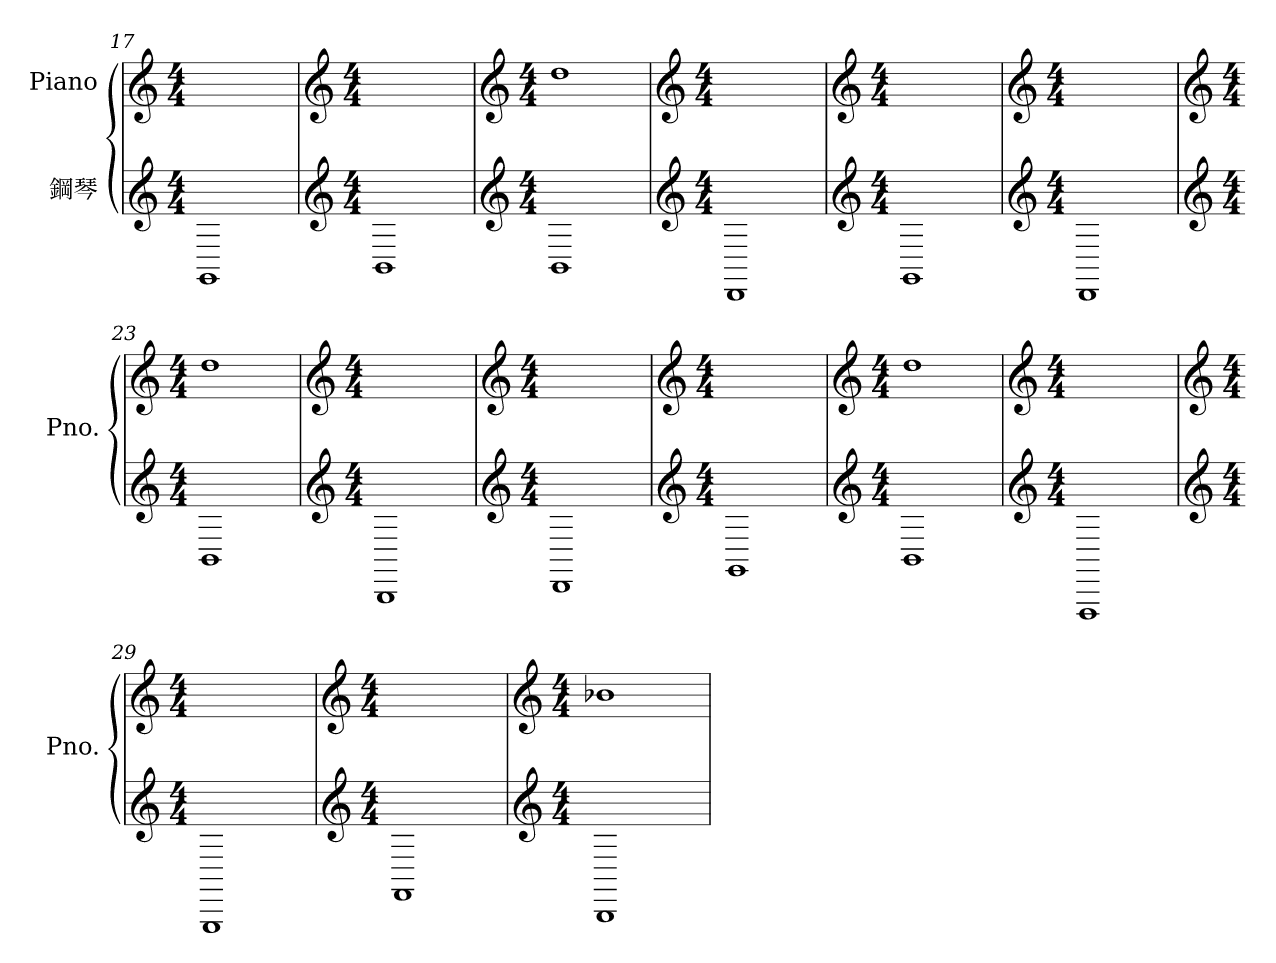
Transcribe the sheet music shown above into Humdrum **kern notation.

**kern	**kern
*part2	*part1
*staff2	*staff1
*I"鋼琴	*I"Piano
*	*I'Pno.
*clefG2	*clefG2
*k[]	*k[]
*M4/4	*M4/4
=17	=17
*^	*
1ryy	1GG	1ryy
=18	=18	=18
*clefG2	*	*clefG2
*k[]	*	*k[]
*M4/4	*	*M4/4
1ryy	1BB	1ryy
=19	=19	=19
*clefG2	*	*clefG2
*k[]	*	*k[]
*M4/4	*	*M4/4
1ryy	1BB	1dd
=20	=20	=20
*clefG2	*	*clefG2
*k[]	*	*k[]
*M4/4	*	*M4/4
1ryy	1DD	1ryy
=21	=21	=21
*clefG2	*	*clefG2
*k[]	*	*k[]
*M4/4	*	*M4/4
1ryy	1GG	1ryy
=22	=22	=22
*clefG2	*	*clefG2
*k[]	*	*k[]
*M4/4	*	*M4/4
1ryy	1DD	1ryy
=23	=23	=23
*clefG2	*	*clefG2
*k[]	*	*k[]
*M4/4	*	*M4/4
1ryy	1BB	1dd
=24	=24	=24
*clefG2	*	*clefG2
*k[]	*	*k[]
*M4/4	*	*M4/4
1ryy	1BBB	1ryy
=25	=25	=25
*clefG2	*	*clefG2
*k[]	*	*k[]
*M4/4	*	*M4/4
1ryy	1DD	1ryy
=26	=26	=26
*clefG2	*	*clefG2
*k[]	*	*k[]
*M4/4	*	*M4/4
1ryy	1GG	1ryy
=27	=27	=27
*clefG2	*	*clefG2
*k[]	*	*k[]
*M4/4	*	*M4/4
1ryy	1BB	1dd
=28	=28	=28
*clefG2	*	*clefG2
*k[]	*	*k[]
*M4/4	*	*M4/4
1ryy	1FFF	1ryy
=29	=29	=29
*clefG2	*	*clefG2
*k[]	*	*k[]
*M4/4	*	*M4/4
1ryy	1GGG	1ryy
=30	=30	=30
*clefG2	*	*clefG2
*k[]	*	*k[]
*M4/4	*	*M4/4
1ryy	1FF	1ryy
=31	=31	=31
*clefG2	*	*clefG2
*k[]	*	*k[]
*M4/4	*	*M4/4
1ryy	1BBB	1b-
*v	*v	*
=	=
*-	*-
